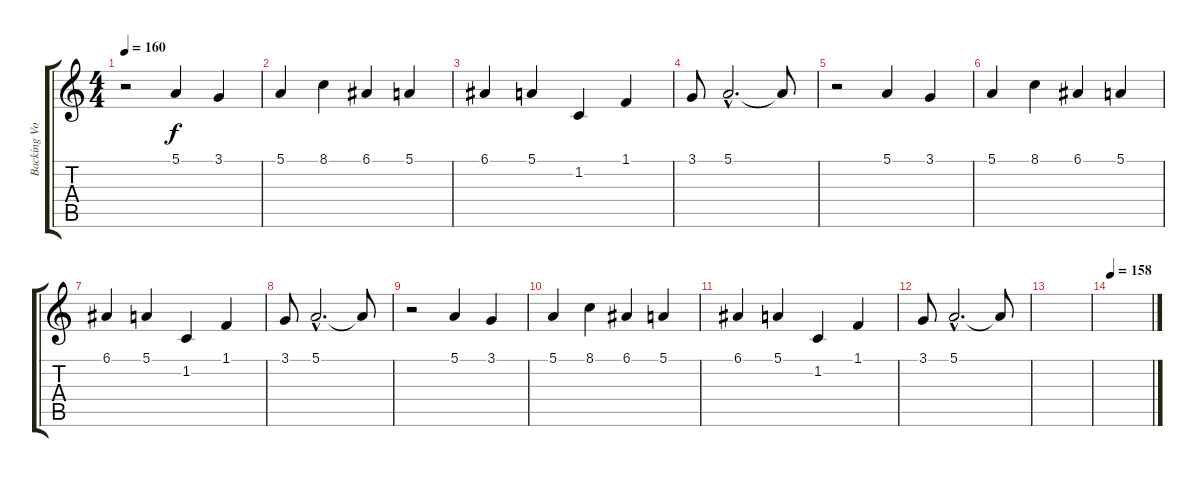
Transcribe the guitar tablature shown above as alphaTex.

\track ("Backing Vocals" "Backing Vo") {instrument choiraahs}
\staff {score tabs}
\tuning (E4 B3 G3 D3 A2 E2) {hide}
\ts (4 4)
\tempo 160
\clef g2
\ks c
r.2{dy f} 5.1.4 3.1.4 |
5.1.4 8.1.4 6.1.4 5.1.4 |
6.1.4 5.1.4 1.2.4 1.1.4 |
3.1.8 5.1{hac}.2{d} 5.1{t}.8 |
r.2 5.1.4 3.1.4 |
5.1.4 8.1.4 6.1.4 5.1.4 |
6.1.4 5.1.4 1.2.4 1.1.4 |
3.1.8 5.1{hac}.2{d} 5.1{t}.8 |
r.2 5.1.4 3.1.4 |
5.1.4 8.1.4 6.1.4 5.1.4 |
6.1.4 5.1.4 1.2.4 1.1.4 |
3.1.8 5.1{hac}.2{d} 5.1{t}.8 |
|
\tempo 158
